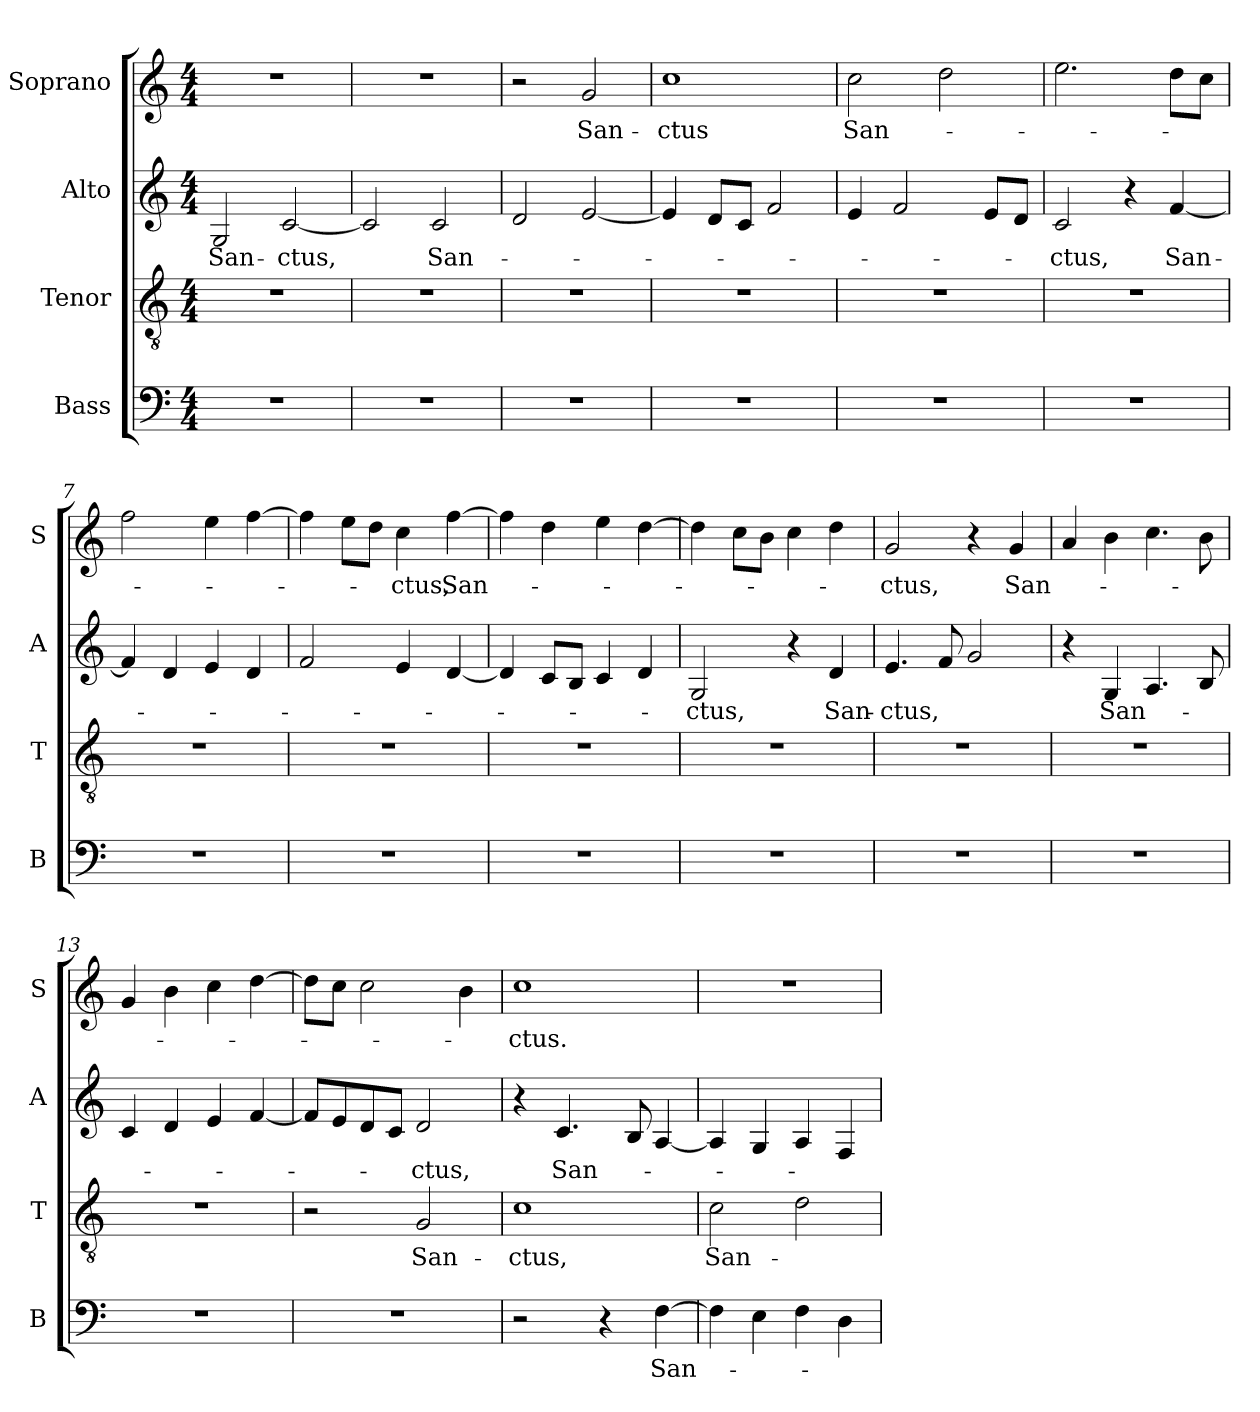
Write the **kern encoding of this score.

**kern	**text	**kern	**text	**kern	**text	**kern	**text
*part4	*part4	*part3	*part3	*part2	*part2	*part1	*part1
*staff4	*staff4	*staff3	*staff3	*staff2	*staff2	*staff1	*staff1
*I"Bass	*	*I"Tenor	*	*I"Alto	*	*I"Soprano	*
*I'B	*	*I'T	*	*I'A	*	*I'S	*
*clefF4	*	*clefGv2	*	*clefG2	*	*clefG2	*
*k[]	*	*k[]	*	*k[]	*	*k[]	*
*C:	*	*C:	*	*C:	*	*C:	*
*M4/4	*	*M4/4	*	*M4/4	*	*M4/4	*
=1	=1	=1	=1	=1	=1	=1	=1
1r	.	1r	.	2G/	San-	1r	.
.	.	.	.	[2c/	-ctus,	.	.
=2	=2	=2	=2	=2	=2	=2	=2
1r	.	1r	.	2c/]	.	1r	.
.	.	.	.	2c/	San-	.	.
=3	=3	=3	=3	=3	=3	=3	=3
1r	.	1r	.	2d/	.	2r	.
.	.	.	.	[2e/	.	2g/	San-
=4	=4	=4	=4	=4	=4	=4	=4
1r	.	1r	.	4e/]	.	1cc	-ctus
.	.	.	.	8d/L	.	.	.
.	.	.	.	8c/J	.	.	.
.	.	.	.	2f/	.	.	.
=5	=5	=5	=5	=5	=5	=5	=5
1r	.	1r	.	4e/	.	2cc\	San-
.	.	.	.	2f/	.	.	.
.	.	.	.	.	.	2dd\	.
.	.	.	.	8e/L	.	.	.
.	.	.	.	8d/J	.	.	.
=6	=6	=6	=6	=6	=6	=6	=6
1r	.	1r	.	2c/	-ctus,	2.ee\	.
.	.	.	.	4r	.	.	.
.	.	.	.	[4f/	San-	8dd\L	.
.	.	.	.	.	.	8cc\J	.
!!LO:LB:g=z
=7	=7	=7	=7	=7	=7	=7	=7
1r	.	1r	.	4f/]	.	2ff\	.
.	.	.	.	4d/	.	.	.
.	.	.	.	4e/	.	4ee\	.
.	.	.	.	4d/	.	[4ff\	.
=8	=8	=8	=8	=8	=8	=8	=8
1r	.	1r	.	2f/	.	4ff\]	.
.	.	.	.	.	.	8ee\L	.
.	.	.	.	.	.	8dd\J	.
.	.	.	.	4e/	.	4cc\	-ctus,
.	.	.	.	[4d/	.	[4ff\	San-
=9	=9	=9	=9	=9	=9	=9	=9
1r	.	1r	.	4d/]	.	4ff\]	.
.	.	.	.	8c/L	.	4dd\	.
.	.	.	.	8B/J	.	.	.
.	.	.	.	4c/	.	4ee\	.
.	.	.	.	4d/	.	[4dd\	.
=10	=10	=10	=10	=10	=10	=10	=10
1r	.	1r	.	2G/	-ctus,	4dd\]	.
.	.	.	.	.	.	8cc\L	.
.	.	.	.	.	.	8b\J	.
.	.	.	.	4r	.	4cc\	.
.	.	.	.	4d/	San-	4dd\	.
=11	=11	=11	=11	=11	=11	=11	=11
1r	.	1r	.	4.e/	-ctus,	2g/	-ctus,
.	.	.	.	8f/	.	.	.
.	.	.	.	2g/	.	4r	.
.	.	.	.	.	.	4g/	San-
=12	=12	=12	=12	=12	=12	=12	=12
1r	.	1r	.	4r	.	4a/	.
.	.	.	.	4G/	San-	4b\	.
.	.	.	.	4.A/	.	4.cc\	.
.	.	.	.	8B/	.	8b\	.
!!LO:PB:g=z
=13	=13	=13	=13	=13	=13	=13	=13
1r	.	1r	.	4c/	.	4g/	.
.	.	.	.	4d/	.	4b\	.
.	.	.	.	4e/	.	4cc\	.
.	.	.	.	[4f/	.	[4dd\	.
=14	=14	=14	=14	=14	=14	=14	=14
1r	.	2r	.	8f/L]	.	8dd\L]	.
.	.	.	.	8e/	.	8cc\J	.
.	.	.	.	8d/	.	2cc\	.
.	.	.	.	8c/J	.	.	.
.	.	2G/	San-	2d/	-ctus,	.	.
.	.	.	.	.	.	4b\	.
=15	=15	=15	=15	=15	=15	=15	=15
2r	.	1c	-ctus,	4r	.	1cc	-ctus.
.	.	.	.	4.c/	San-	.	.
4r	.	.	.	.	.	.	.
.	.	.	.	8B/	.	.	.
[4F\	San-	.	.	[4A/	.	.	.
=16	=16	=16	=16	=16	=16	=16	=16
4F\]	.	2c\	San-	4A/]	.	1r	.
4E\	.	.	.	4G/	.	.	.
4F\	.	2d\	.	4A/	.	.	.
4D\	.	.	.	4F/	.	.	.
=	=	=	=	=	=	=	=
*-	*-	*-	*-	*-	*-	*-	*-
